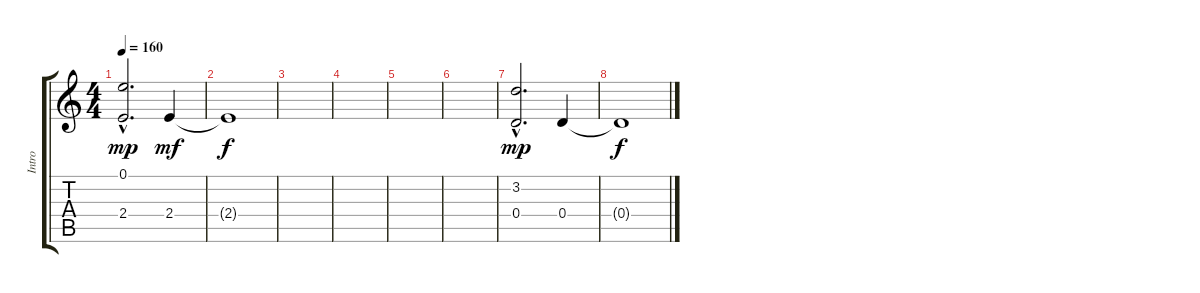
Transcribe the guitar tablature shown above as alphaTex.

\track ("Intro" "Intro") {instrument acousticguitarnylon}
\staff {score tabs}
\tuning (E4 B3 G3 D3 A2 E2) {hide}
\ts (4 4)
\tempo 160
\clef g2
\ks c
(0.1{hac} 2.4{hac}).2{d dy mp instrument acousticguitarnylon} 2.4.4{dy mf} |
2.4{t}.1{dy f} |
|
|
|
|
(3.2{hac} 0.4{hac}).2{d dy mp} 0.4.4 |
0.4{t}.1{dy f}
